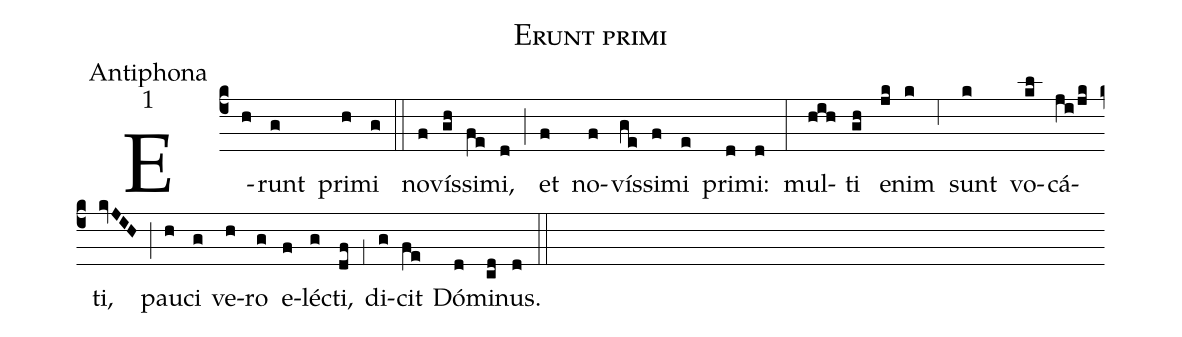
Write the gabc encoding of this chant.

name:Erunt primi;
office-part:Antiphona;
mode:1;
%%
(c4) E(h)runt(g) pri(h)mi(g) (::)
no(f)vís(gh)si(fe)mi,(d) (;) et(f) no(f)vís(ge)si(f)mi(e) pri(d)mi:(d) (:)
mul(hih)ti(gh) e(jk)nim(k) (,6) sunt(k) vo(kl)cá(ji/jk)ti,(kvJIH) (;) pau(h)ci(g) ve(h)ro(g) e(f)lé(g)cti,(df) (,1) di(g)cit(fe) Dó(d)mi(cd)nus.(d) (::)
